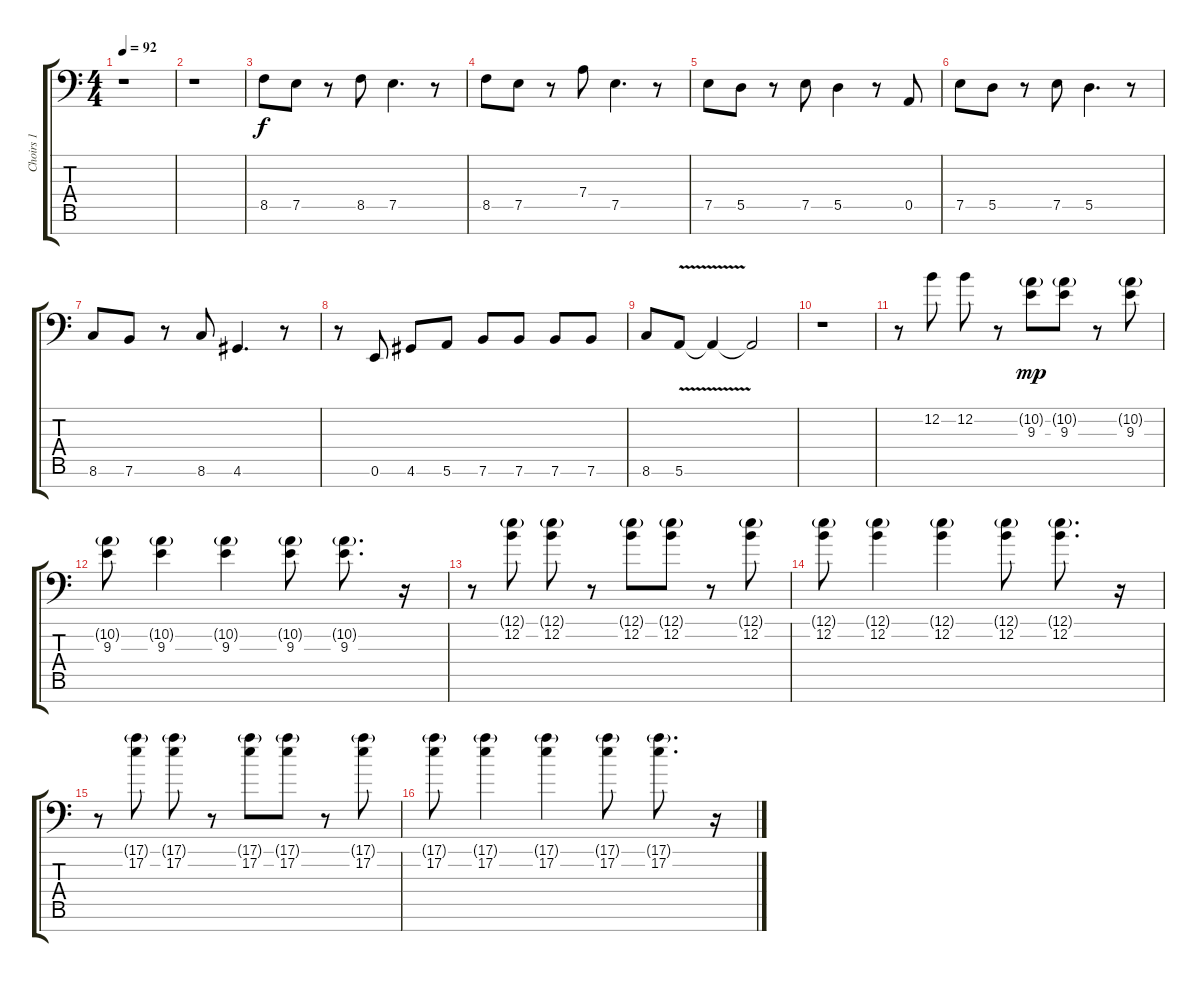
\track ("Choirs 1" "Choirs 1") {instrument choiraahs}
\staff {score tabs}
\tuning (E4 B3 G3 D3 A2 E2 C-1) {hide}
\ts (4 4)
\tempo 92
\clef f4
\ks c
r.1{dy f} |
r.1 |
8.5.8{volume 15 balance 8 instrument baritonesax} 7.5.8 r.8 8.5.8 7.5.4{d} r.8 |
8.5.8 7.5.8 r.8 7.4.8 7.5.4{d} r.8 |
7.5.8 5.5.8 r.8 7.5.8 5.5.4 r.8 0.5.8 |
7.5.8 5.5.8 r.8 7.5.8 5.5.4{d} r.8 |
8.6.8 7.6.8 r.8 8.6.8 4.6.4{d} r.8 |
r.8 0.6.8 4.6.8 5.6.8 7.6.8 7.6.8 7.6.8 7.6.8 |
8.6.8 5.6{v}.8 5.6{t}.4 5.6{t}.2 |
r.1 |
r.8{volume 10 balance 16 instrument choiraahs} 12.2.8 12.2.8 r.8 (10.2{g} 9.3).8{dy mp} (10.2{g} 9.3).8 r.8 (10.2{g} 9.3).8 |
(10.2{g} 9.3).8 (10.2{g} 9.3).4 (10.2{g} 9.3).4 (10.2{g} 9.3).8 (10.2{g} 9.3).8{d} r.16 |
r.8 (12.1{g} 12.2).8 (12.1{g} 12.2).8 r.8 (12.1{g} 12.2).8 (12.1{g} 12.2).8 r.8 (12.1{g} 12.2).8 |
(12.1{g} 12.2).8 (12.1{g} 12.2).4 (12.1{g} 12.2).4 (12.1{g} 12.2).8 (12.1{g} 12.2).8{d} r.16 |
r.8 (17.1{g} 17.2).8 (17.1{g} 17.2).8 r.8 (17.1{g} 17.2).8 (17.1{g} 17.2).8 r.8 (17.1{g} 17.2).8 |
(17.1{g} 17.2).8 (17.1{g} 17.2).4 (17.1{g} 17.2).4 (17.1{g} 17.2).8 (17.1{g} 17.2).8{d} r.16
